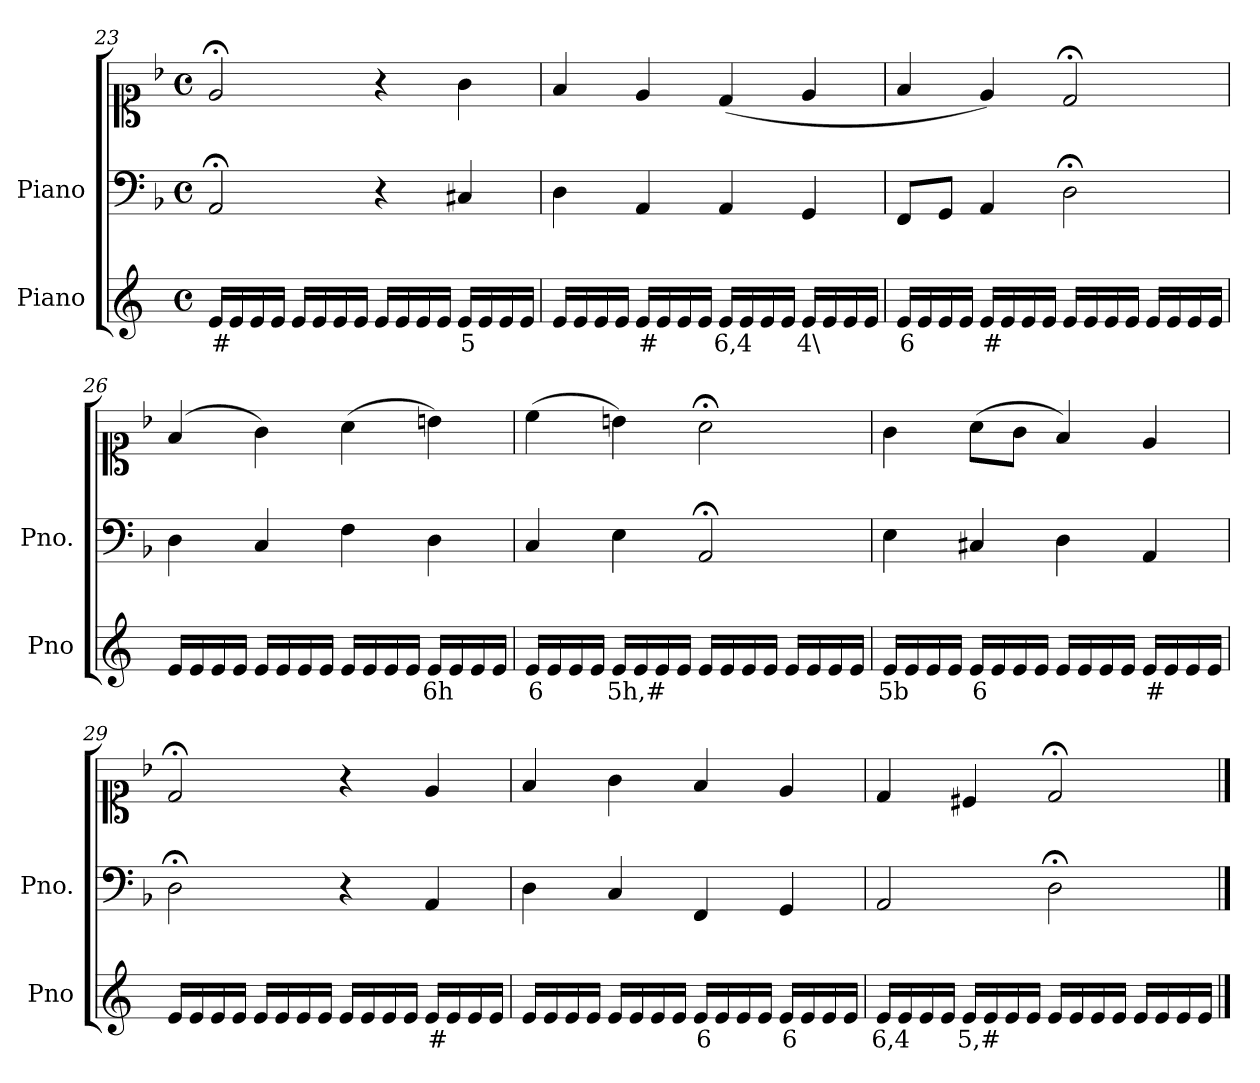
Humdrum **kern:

**kern	**text	**kern	**kern
*part2	*part2	*part1	*part1
*staff3	*staff3	*staff2	*staff1
*I"Piano	*	*I"Piano	*
*I'Pno	*	*I'Pno.	*
*clefG2	*	*clefF4	*clefC1
*k[]	*	*k[b-]	*k[b-]
*M4/4	*	*M4/4	*M4/4
*met(c)	*	*met(c)	*met(c)
=23	=23	=23	=23
!	!LO:LY:b	!	!
16e/LL	#	2AA;</	2e;</
16e/	.	.	.
16e/	.	.	.
16e/JJ	.	.	.
16e/LL	.	.	.
16e/	.	.	.
16e/	.	.	.
16e/JJ	.	.	.
16e/LL	.	4r	4r
16e/	.	.	.
16e/	.	.	.
16e/JJ	.	.	.
!	!LO:LY:b	!	!
16e/LL	5	4C#X/	4g\
16e/	.	.	.
16e/	.	.	.
16e/JJ	.	.	.
=24	=24	=24	=24
16e/LL	.	4D\	4f/
16e/	.	.	.
16e/	.	.	.
16e/JJ	.	.	.
!	!LO:LY:b	!	!
16e/LL	#	4AA/	4e/
16e/	.	.	.
16e/	.	.	.
16e/JJ	.	.	.
!	!LO:LY:b	!	!
16e/LL	6,4	4AA/	(<4d/
16e/	.	.	.
16e/	.	.	.
16e/JJ	.	.	.
!	!LO:LY:b	!	!
16e/LL	4\	4GG/	4e/
16e/	.	.	.
16e/	.	.	.
16e/JJ	.	.	.
=25	=25	=25	=25
!	!LO:LY:b	!	!
16e/LL	6	8FF/L	4f/
16e/	.	.	.
!	!LO:LY:b	!	!
16e/	_	8GG/J	.
16e/JJ	.	.	.
!	!LO:LY:b	!	!
16e/LL	#	4AA/	4e/)
16e/	.	.	.
16e/	.	.	.
16e/JJ	.	.	.
16e/LL	.	2D;<\	2d;</
16e/	.	.	.
16e/	.	.	.
16e/JJ	.	.	.
16e/LL	.	.	.
16e/	.	.	.
16e/	.	.	.
16e/JJ	.	.	.
=26	=26	=26	=26
16e/LL	.	4D\	(>4f/
16e/	.	.	.
16e/	.	.	.
16e/JJ	.	.	.
16e/LL	.	4C/	4g\)
16e/	.	.	.
16e/	.	.	.
16e/JJ	.	.	.
16e/LL	.	4F\	(>4a\
16e/	.	.	.
16e/	.	.	.
16e/JJ	.	.	.
!	!LO:LY:b	!	!
16e/LL	6h	4D\	4bn\)
16e/	.	.	.
16e/	.	.	.
16e/JJ	.	.	.
=27	=27	=27	=27
!	!LO:LY:b	!	!
16e/LL	6	4C/	(>4cc\
16e/	.	.	.
16e/	.	.	.
16e/JJ	.	.	.
!	!LO:LY:b	!	!
16e/LL	5h,#	4E\	4bn\)
16e/	.	.	.
16e/	.	.	.
16e/JJ	.	.	.
16e/LL	.	2AA;</	2a;<\
16e/	.	.	.
16e/	.	.	.
16e/JJ	.	.	.
16e/LL	.	.	.
16e/	.	.	.
16e/	.	.	.
16e/JJ	.	.	.
=28	=28	=28	=28
!	!LO:LY:b	!	!
16e/LL	5b	4E\	4g\
16e/	.	.	.
16e/	.	.	.
16e/JJ	.	.	.
!	!LO:LY:b	!	!
16e/LL	6	4C#X/	(>8a\L
16e/	.	.	.
16e/	.	.	8g\J
16e/JJ	.	.	.
16e/LL	.	4D\	4f/)
16e/	.	.	.
16e/	.	.	.
16e/JJ	.	.	.
!	!LO:LY:b	!	!
16e/LL	#	4AA/	4e/
16e/	.	.	.
16e/	.	.	.
16e/JJ	.	.	.
=29	=29	=29	=29
16e/LL	.	2D;<\	2d;</
16e/	.	.	.
16e/	.	.	.
16e/JJ	.	.	.
16e/LL	.	.	.
16e/	.	.	.
16e/	.	.	.
16e/JJ	.	.	.
16e/LL	.	4r	4r
16e/	.	.	.
16e/	.	.	.
16e/JJ	.	.	.
!	!LO:LY:b	!	!
16e/LL	#	4AA/	4e/
16e/	.	.	.
16e/	.	.	.
16e/JJ	.	.	.
=30	=30	=30	=30
16e/LL	.	4D\	4f/
16e/	.	.	.
16e/	.	.	.
16e/JJ	.	.	.
16e/LL	.	4C/	4g\
16e/	.	.	.
16e/	.	.	.
16e/JJ	.	.	.
!	!LO:LY:b	!	!
16e/LL	6	4FF/	4f/
16e/	.	.	.
16e/	.	.	.
16e/JJ	.	.	.
!	!LO:LY:b	!	!
16e/LL	6	4GG/	4e/
16e/	.	.	.
16e/	.	.	.
16e/JJ	.	.	.
=31	=31	=31	=31
!	!LO:LY:b	!	!
16e/LL	6,4	2AA/	4d/
16e/	.	.	.
16e/	.	.	.
16e/JJ	.	.	.
!	!LO:LY:b	!	!
16e/LL	5,#	.	4c#X/
16e/	.	.	.
16e/	.	.	.
16e/JJ	.	.	.
16e/LL	.	2D;<\	2d;</
16e/	.	.	.
16e/	.	.	.
16e/JJ	.	.	.
16e/LL	.	.	.
16e/	.	.	.
16e/	.	.	.
16e/JJ	.	.	.
==	==	==	==
*-	*-	*-	*-
